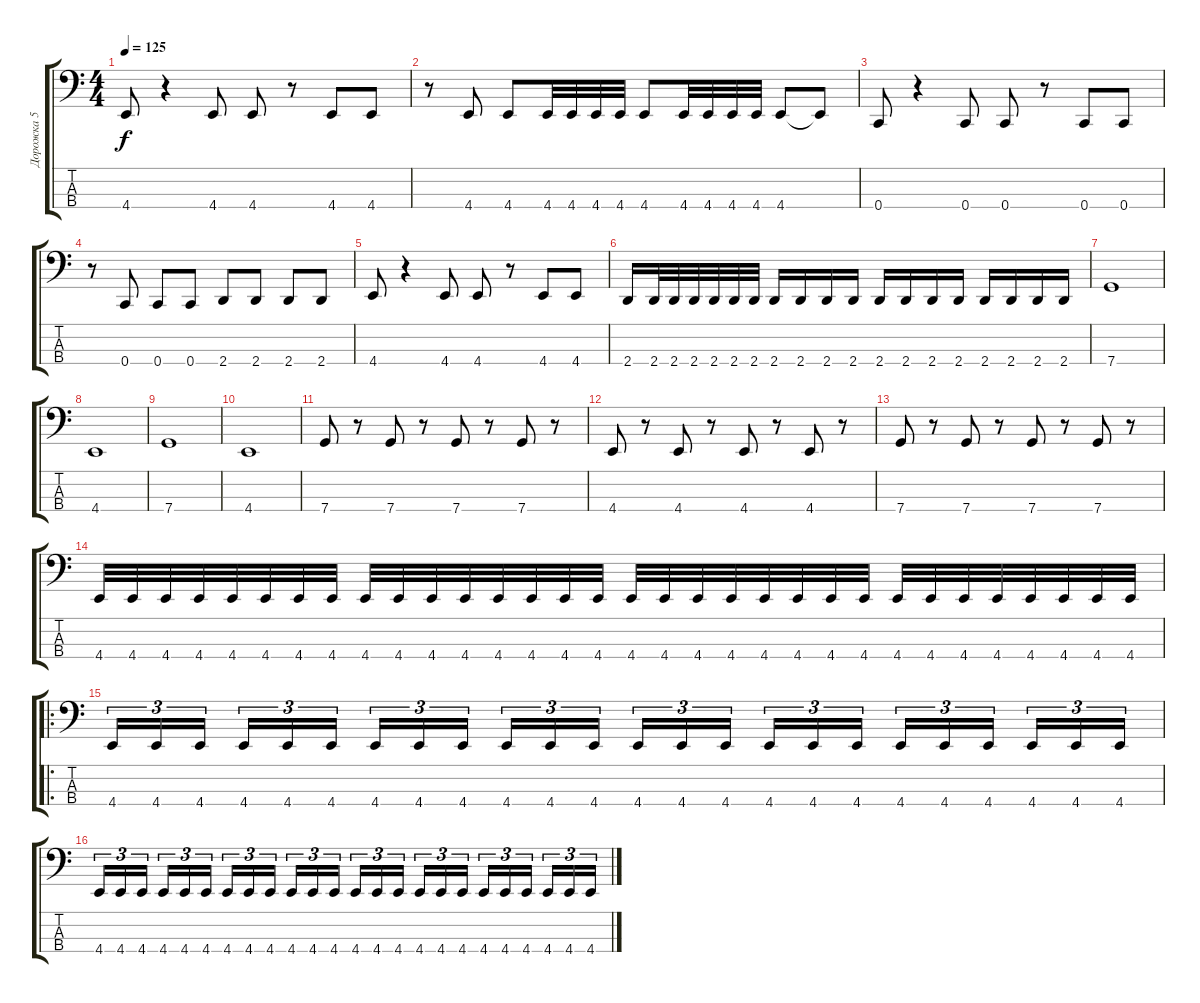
\track ("Дорожка 5" "Дорожка 5") {instrument electricbassfinger}
\staff {score tabs}
\tuning (F2 C2 G1 C1) {hide}
\ts (4 4)
\tempo 125
\clef f4
\ks c
4.4.8{dy f} r.4 4.4.8 4.4.8 r.8 4.4.8 4.4.8 |
r.8 4.4.8 4.4.8 4.4.32 4.4.32 4.4.32 4.4.32 4.4.8 4.4.32 4.4.32 4.4.32 4.4.32 4.4.8 4.4{t}.8 |
0.4.8 r.4 0.4.8 0.4.8 r.8 0.4.8 0.4.8 |
r.8 0.4.8 0.4.8 0.4.8 2.4.8 2.4.8 2.4.8 2.4.8 |
4.4.8 r.4 4.4.8 4.4.8 r.8 4.4.8 4.4.8 |
2.4.16 2.4.32 2.4.32 2.4.32 2.4.32 2.4.32 2.4.32 2.4.16 2.4.16 2.4.16 2.4.16 2.4.16 2.4.16 2.4.16 2.4.16 2.4.16 2.4.16 2.4.16 2.4.16 |
7.4.1 |
4.4.1 |
7.4.1 |
4.4.1 |
7.4.8 r.8 7.4.8 r.8 7.4.8 r.8 7.4.8 r.8 |
4.4.8 r.8 4.4.8 r.8 4.4.8 r.8 4.4.8 r.8 |
7.4.8 r.8 7.4.8 r.8 7.4.8 r.8 7.4.8 r.8 |
4.4.32 4.4.32 4.4.32 4.4.32 4.4.32 4.4.32 4.4.32 4.4.32 4.4.32 4.4.32 4.4.32 4.4.32 4.4.32 4.4.32 4.4.32 4.4.32 4.4.32 4.4.32 4.4.32 4.4.32 4.4.32 4.4.32 4.4.32 4.4.32 4.4.32 4.4.32 4.4.32 4.4.32 4.4.32 4.4.32 4.4.32 4.4.32 |
\ro
4.4.16{tu (3 2)} 4.4.16{tu (3 2)} 4.4.16{tu (3 2) beam splitsecondary} 4.4.16{tu (3 2)} 4.4.16{tu (3 2)} 4.4.16{tu (3 2)} 4.4.16{tu (3 2)} 4.4.16{tu (3 2)} 4.4.16{tu (3 2) beam splitsecondary} 4.4.16{tu (3 2)} 4.4.16{tu (3 2)} 4.4.16{tu (3 2)} 4.4.16{tu (3 2)} 4.4.16{tu (3 2)} 4.4.16{tu (3 2) beam splitsecondary} 4.4.16{tu (3 2)} 4.4.16{tu (3 2)} 4.4.16{tu (3 2)} 4.4.16{tu (3 2)} 4.4.16{tu (3 2)} 4.4.16{tu (3 2) beam splitsecondary} 4.4.16{tu (3 2)} 4.4.16{tu (3 2)} 4.4.16{tu (3 2)} |
4.4.16{tu (3 2)} 4.4.16{tu (3 2)} 4.4.16{tu (3 2) beam splitsecondary} 4.4.16{tu (3 2)} 4.4.16{tu (3 2)} 4.4.16{tu (3 2)} 4.4.16{tu (3 2)} 4.4.16{tu (3 2)} 4.4.16{tu (3 2) beam splitsecondary} 4.4.16{tu (3 2)} 4.4.16{tu (3 2)} 4.4.16{tu (3 2)} 4.4.16{tu (3 2)} 4.4.16{tu (3 2)} 4.4.16{tu (3 2) beam splitsecondary} 4.4.16{tu (3 2)} 4.4.16{tu (3 2)} 4.4.16{tu (3 2)} 4.4.16{tu (3 2)} 4.4.16{tu (3 2)} 4.4.16{tu (3 2) beam splitsecondary} 4.4.16{tu (3 2)} 4.4.16{tu (3 2)} 4.4.16{tu (3 2)}
